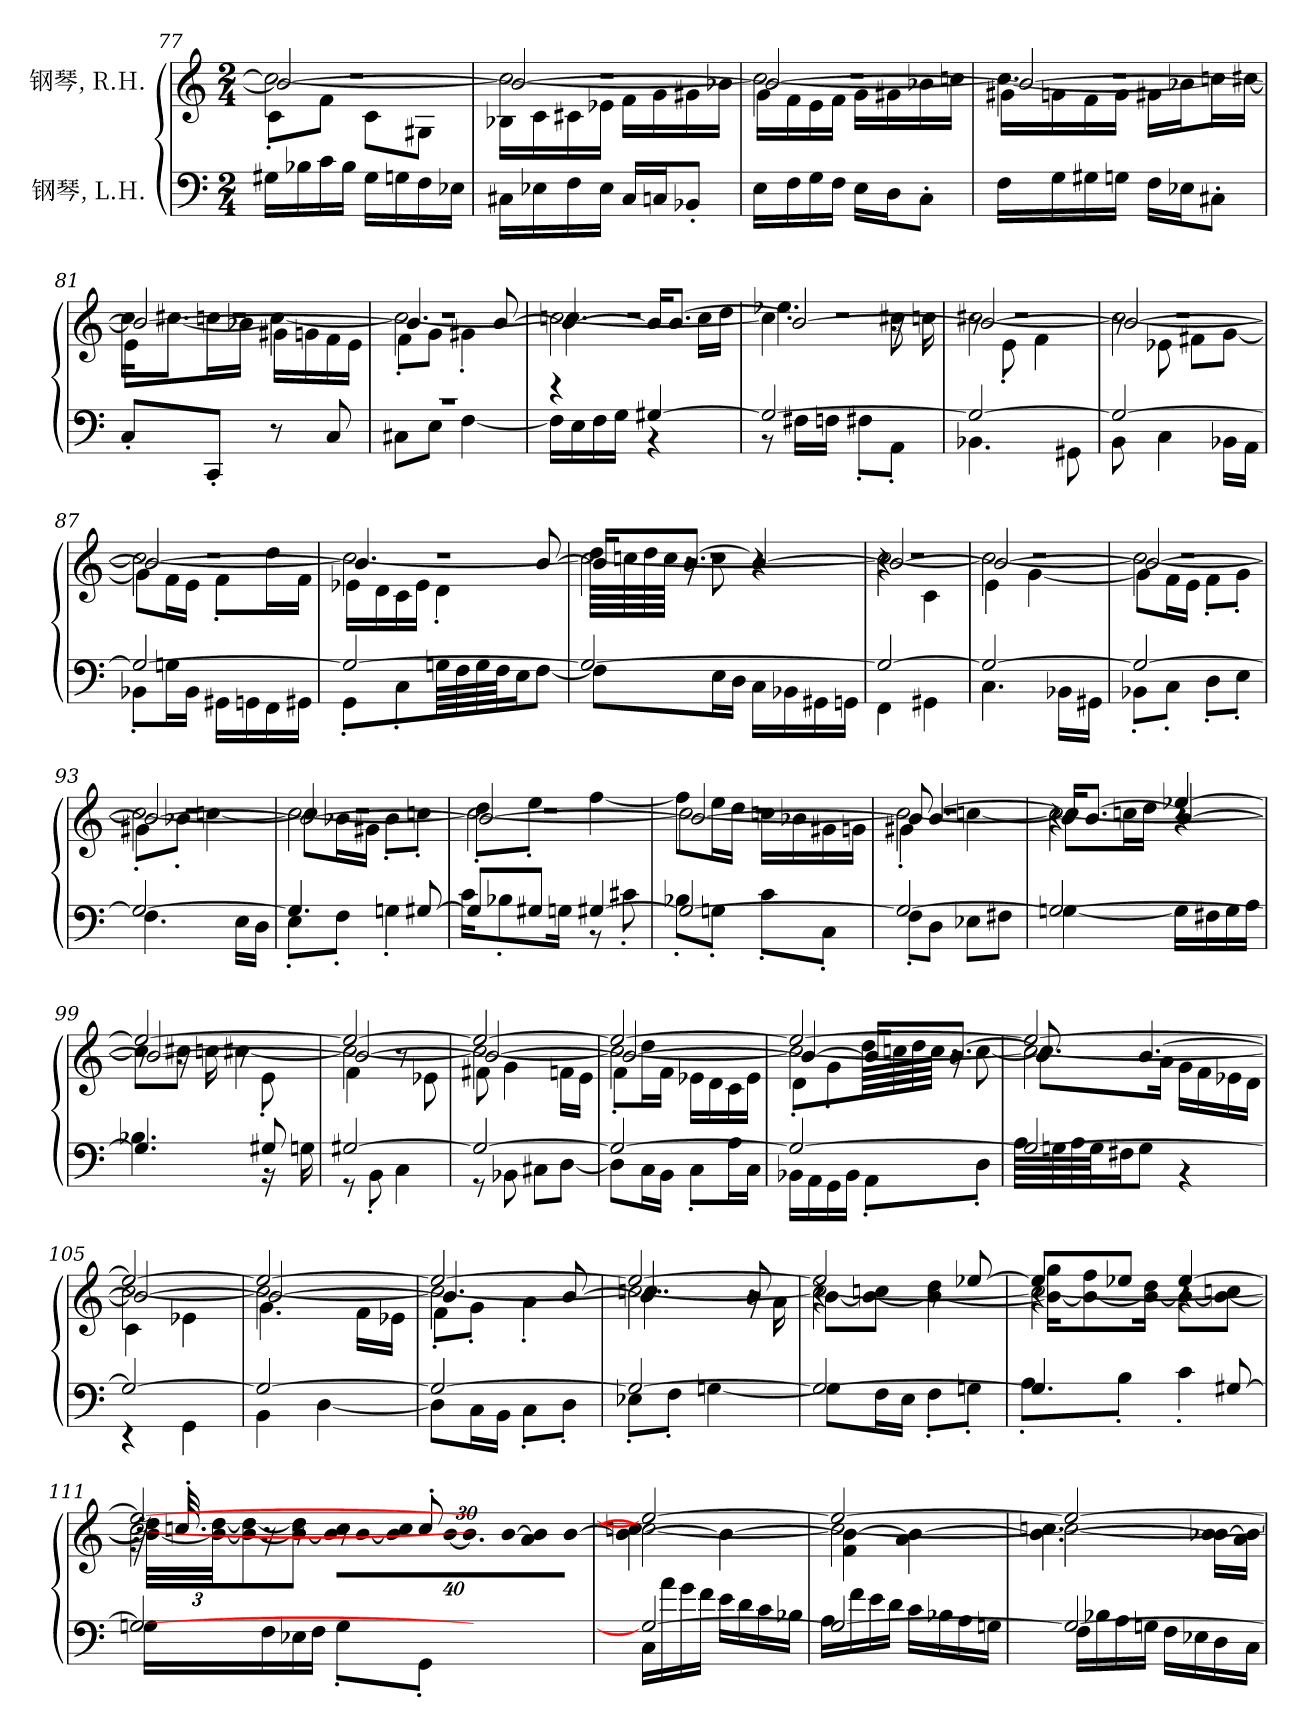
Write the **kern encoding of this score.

**kern	**kern
*part2	*part1
*staff2	*staff1
*I"钢琴, L.H.	*I"钢琴, R.H.
*clefF4	*clefG2
*k[]	*k[]
*M2/4	*M2/4
=77	=77
*	*^
*	*	*^
*	*	*	*^
16G#X\LL	2r	2cc#\_	2b/_	8c'\L
16B-X\	.	.	.	.
16c\	.	.	.	8f\J
16B-\JJ	.	.	.	.
16G#\LL	.	.	.	8c\L
16Gn\	.	.	.	.
16F\	.	.	.	8G#X\J
16E-X\JJ	.	.	.	.
=78	=78	=78	=78	=78
16C#X\LL	2r	2cc#\_	2b/_	16B-X\LL
16E-X\	.	.	.	16c\
16F\	.	.	.	16c#X\
16E-\JJ	.	.	.	16e-X\JJ
16C#/LL	.	.	.	16f\LL
16Cn/J	.	.	.	16g\
8BB-X'/J	.	.	.	16g#X\
.	.	.	.	16b-X\JJ
!!LO:LB:g=z	!!	!!	!!
=79	=79	=79	=79	=79
16E\LL	2r	2cc#\_	2b/_	16g\LL
16F\	.	.	.	16f\
16G\	.	.	.	16e\
16F\JJ	.	.	.	16f\JJ
16E\LL	.	.	.	16g\LL
16D\J	.	.	.	16g#X\
8C'\J	.	.	.	16b-X\
.	.	.	.	16ccn\JJ
=80	=80	=80	=80	=80
16F\LL	2r	4.cc#\_	2b/_	16g#X\LL
16G\	.	.	.	16gn\
16G#X\	.	.	.	16f\
16Gn\JJ	.	.	.	16g\JJ
16F\LL	.	.	.	16g#X\LL
16E-X\J	.	.	.	16b-X\J
8C#X'\J	.	16cc#\LL]	.	8ccn'\J
.	.	[16cc#X\JJ	.	.
=81	=81	=81	=81	=81
8C'/L	2r	16cc#\KL]	2b/_	8e'\L
.	.	[8.cc#X\J	.	.
8CC'/J	.	.	.	16ccn\L
.	.	.	.	16b-X\JJ
8r	.	4cc#\_	.	16g#X\LL
.	.	.	.	16gn\
8C/	.	.	.	16f\
.	.	.	.	16e\JJ
!!LO:PB:g=z	!!	!!	!!
=82	=82	=82	=82	=82
*^	*	*	*	*
2r	8C#X\L	2r	2cc#\_	4.b/]	8f'\L
.	8E\J	.	.	.	8g\J
.	[4F\	.	.	.	4g#X'\
.	.	.	.	[8b/	.
=83	=83	=83	=83	=83	=83
4r	16F\LL]	2r	2cc#\_	4b/_	4.ccn\
.	16E\	.	.	.	.
.	16F\	.	.	.	.
.	16G\JJ	.	.	.	.
[4G#X/	4r	.	.	16b/KL]	.
.	.	.	.	[8.b/J	.
.	.	.	.	.	16cc\LL
.	.	.	.	.	16dd\JJ
=84	=84	=84	=84	=84	=84
2G#/_	8r	2r	4.cc#\]	2b/_	4.ee-X\
.	16F#X\LL	.	.	.	.
.	16Fn\JJ	.	.	.	.
.	8F#X'\L	.	.	.	.
.	8AA'\J	.	8cc#X\	.	16r
.	.	.	.	.	16ccn\
=85	=85	=85	=85	=85	=85
2G#/_	4.BB-X\	2r	[2cc#X\	2b/_	8r
.	.	.	.	.	8e'\
.	.	.	.	.	4f\
.	8GG#X\	.	.	.	.
=86	=86	=86	=86	=86	=86
2G#/_	8BB\	2r	2cc#\_	2b/_	8r
.	4C\	.	.	.	8e-X\
.	.	.	.	.	8f#X\L
.	16BB-X\LL	.	.	.	[8g\J
.	16AA\JJ	.	.	.	.
!!LO:LB:g=z	!!	!!	!!
=87	=87	=87	=87	=87	=87
2G#/_	8BB-X'\L	2r	2cc#\_	2b/_	8g\L]
.	16Gn\L	.	.	.	16f\L
.	16BB-\JJ	.	.	.	16e\JJ
.	16GG#X\LL	.	.	.	8f'\L
.	16GGn\	.	.	.	.
.	16FF\	.	.	.	16dd\L
.	16GG#X\JJ	.	.	.	16f\JJ
=88	=88	=88	=88	=88	=88
2G#/_	8GG'\L	2r	2cc#\_	4.b/]	16e-X\LL
.	.	.	.	.	16d\
.	8C'\	.	.	.	16c\
.	.	.	.	.	16e-\JJ
.	64Gn\LLL	.	.	.	4d'\
.	64F\	.	.	.	.
.	64G\	.	.	.	.
.	64F\JJ	.	.	.	.
.	16E\J	.	.	.	.
.	[8F\J	.	.	[8b/	.
=89	=89	=89	=89	=89	=89
2G#/_	8F\L]	2r	2cc#\_	16b/KL]	64dd\LLLL
.	.	.	.	.	64ccn\
.	.	.	.	.	64dd\
.	.	.	.	.	64cc\JJJJ
.	.	.	.	[8.b/J	16r
.	16E\L	.	.	.	8cc\
.	16D\JJ	.	.	.	.
.	16C\LL	.	.	4b/_	4r
.	16BB-X\	.	.	.	.
.	16GG#X\	.	.	.	.
.	16GGn\JJ	.	.	.	.
=90	=90	=90	=90	=90	=90
2G#/_	4FF\	2r	2cc#\_	2b/_	4r
.	4GG#X\	.	.	.	4c\
!!LO:LB:g=z	!!	!!	!!
=91	=91	=91	=91	=91	=91
2G#/_	4.C\	2r	2cc#\_	2b/_	4e\
.	.	.	.	.	[4g\
.	16BB-X\LL	.	.	.	.
.	16GG#X\JJ	.	.	.	.
=92	=92	=92	=92	=92	=92
2G#/_	8BB-X'\L	2r	2cc#\_	2b/_	8g\L]
.	8C'\J	.	.	.	16f\L
.	.	.	.	.	16e\JJ
.	8D'\L	.	.	.	8f'\L
.	8E'\J	.	.	.	8g'\J
=93	=93	=93	=93	=93	=93
2G#/_	4.F\	2r	2cc#\_	2b/_	8g#X'\L
.	.	.	.	.	8b-X'\J
.	.	.	.	.	[4ccn\
.	16E\LL	.	.	.	.
.	16D\JJ	.	.	.	.
=94	=94	=94	=94	=94	=94
4.G#/]	8E'\L	2r	2cc#\_	2b/_	8cc\L]
.	8F'\J	.	.	.	16b-X\L
.	.	.	.	.	16g#X\JJ
.	4Gn'\	.	.	.	8b-'\L
[8G#X/	.	.	.	.	8ccn'\J
=95	=95	=95	=95	=95	=95
8G#/L]	16c\KL	2r	2cc#\_	2b/_	8dd'\L
.	8B-X'\	.	.	.	.
8G#X/J	.	.	.	.	8ee'\J
.	16Gn\Jk	.	.	.	.
[4G#X/	8r	.	.	.	[4ff\
.	8c#X'\	.	.	.	.
!!LO:LB:g=z	!!	!!	!!
=96	=96	=96	=96	=96	=96
2G#/_	8B-X'\L	2r	2cc#\_	2b/_	8ff\L]
.	8Gn'\J	.	.	.	16ee\L
.	.	.	.	.	16dd\JJ
.	8c'\L	.	.	.	16ccn\LL
.	.	.	.	.	16b-X\
.	8C'\J	.	.	.	16g#X\
.	.	.	.	.	16gn\JJ
=97	=97	=97	=97	=97	=97
2G#/_	8F'\L	2r	2cc#\_	8b/]	4g#X'\
.	8D\J	.	.	[4.b/	.
.	8E-X\L	.	.	.	[4ccn\
.	8F#X\J	.	.	.	.
=98	=98	=98	=98	=98	=98
2G#/_	[4Gn\	4r	2cc#\_	16b/KL]	8cc\L]
.	.	.	.	[8.b/J	.
.	.	.	.	.	16ccn\L
.	.	.	.	.	16dd\JJ
.	16G\LL]	[4ee-X/	.	4b/_	4r
.	16F#X\	.	.	.	.
.	16G\	.	.	.	.
.	16A\JJ	.	.	.	.
=99	=99	=99	=99	=99	=99
4.G#/]	4.B-X\	2ee-/_	8cc#\L]	2b/_	8r
.	.	.	8cc#X\J	.	16r
.	.	.	.	.	16ccn\
.	.	.	[4cc#X\	.	8r
8G#X/	16r	.	.	.	8e'\
.	16Gn\	.	.	.	.
!!LO:LB:g=z	!!	!!	!!
=100	=100	=100	=100	=100	=100
[2G#X/	8r	2ee-/_	2cc#\_	2b/_	4f\
.	8BB'\	.	.	.	.
.	4C\	.	.	.	8r
.	.	.	.	.	8e-X\
=101	=101	=101	=101	=101	=101
2G#/_	8r	2ee-/_	2cc#\_	2b/_	8f#X\
.	8BB-X\	.	.	.	4g\
.	8C#X\L	.	.	.	.
.	[8D\J	.	.	.	16fn\LL
.	.	.	.	.	16e\JJ
=102	=102	=102	=102	=102	=102
2G#/_	8D\L]	2ee-/_	2cc#\_	2b/_	8f'\L
.	16C\L	.	.	.	16dd\L
.	16BB\JJ	.	.	.	16f\JJ
.	8C'\L	.	.	.	16e-X\LL
.	.	.	.	.	16d\
.	16A\L	.	.	.	16c\
.	16C\JJ	.	.	.	16e-\JJ
=103	=103	=103	=103	=103	=103
2G#/_	16BB-X\LL	2ee-/_	2cc#\_	4b/_	8d'\L
.	16AA\	.	.	.	.
.	16GG\	.	.	.	8g'\
.	16BB-\JJ	.	.	.	.
.	8AA'\L	.	.	16b/KL]	64dd\LLL
.	.	.	.	.	64ccn\
.	.	.	.	.	64dd\
.	.	.	.	.	64cc\JJJJ
.	.	.	.	[8.b/J	16r
.	8D'\J	.	.	.	[8cc\
!!LO:LB:g=z	!!	!!	!!
=104	=104	=104	=104	=104	=104
2G#/_	64A\LLLL	2ee-/_	2cc#\_	8b/]	8.cc\L]
.	64Gn\	.	.	.	.
.	64A\	.	.	.	.
.	64G\JJ	.	.	.	.
.	16F#X\J	.	.	.	.
.	8G\J	.	.	[4.b/	.
.	.	.	.	.	16a\Jk
.	4r	.	.	.	16g\LL
.	.	.	.	.	16f\
.	.	.	.	.	16e-X\
.	.	.	.	.	16d\JJ
=105	=105	=105	=105	=105	=105
2G#/_	4r	2ee-/_	2cc#\_	2b/_	4c\
.	4GG\	.	.	.	4e-X\
=106	=106	=106	=106	=106	=106
2G#/_	4BB\	2ee-/_	2cc#\_	2b/_	4.g\
.	[4D\	.	.	.	.
.	.	.	.	.	16f\LL
.	.	.	.	.	16e-X\JJ
=107	=107	=107	=107	=107	=107
2G#/_	8D\L]	2ee-/_	2cc#\_	4.b/]	8f'\L
.	16C\L	.	.	.	8g'\J
.	16BB\JJ	.	.	.	.
.	8C'\L	.	.	.	4a'\
.	8D'\J	.	.	[8b/	.
=108	=108	=108	=108	=108	=108
2G#/_	8E-X'\L	2ee-/_	2cc#\_	4.b/]	4.ccn\
.	8F'\J	.	.	.	.
.	[4Gn\	.	.	.	.
.	.	.	.	8b/	16r
.	.	.	.	.	16a\
!!LO:PB:g=z	!!	!!	!!
=109	=109	=109	=109	=109	=109
2G#/_	8G\L]	2ee-/]	2cc#\_	4r	[8b\L
.	16F\L	.	.	.	8b\_ 8ccn\J
.	16E\JJ	.	.	.	.
.	8F'\L	.	.	8r	4b\_ 4dd\
.	8Gn'\J	.	.	[8ee-X/	.
=110	=110	=110	=110	=110	=110
4.G#/]	8A'\L	4r	2cc#\_	8ee-/L]	16b\_ 16gg\KL
.	.	.	.	.	8b\_ 8ff\
.	8B'\J	.	.	8ee-X/J	.
.	.	.	.	.	16b\_ 16dd\Jk
.	4c'\	[4ee-/	.	4r	8b\L_
[8G#X/	.	.	.	.	8b\_ 8ccn\J
=111	=111	=111	=111	=111	=111
*	*	*	*	*	*Xbrackettup
2G#/_	16Gn\LL	2ee-/_	2cc#\_	64r	48b\_ 48dd\LLL
.	.	.	.	32.ccn'/	.
.	.	.	.	.	48b\_ [48dd\JJ
.	.	.	.	.	12b\_ 12dd\_
.	16F\	.	.	16r	.
.	16E-X\	.	.	8r	8b\_ 8dd\]J
.	16F\JJ	.	.	.	.
!	!	!	!	!	!LO:N:vis=32
.	8G'\L	.	.	8r	640%23b\] 640%23cc\LLL
!	!	!	!	!	!LO:N:vis=256%9
.	.	.	.	.	[960%17b\K
!	!	!	!	!	!LO:N:vis=32
.	.	.	.	.	640%23b\] 640%23cc\
!	!	!	!	!	!LO:N:vis=256%9
.	.	.	.	.	[960%17b\K
!	!	!	!	!	!LO:N:vis=32.
.	.	.	.	.	1920%103b\]
.	8GG'\J	.	.	8cc'/	.
!	!	!	!	!	!LO:N:vis=256%9
.	.	.	.	.	[960%17b\K
!	!	!	!	!	!LO:N:vis=32
.	.	.	.	.	640%23a\ 640%23b\]
!	!	!	!	!	!LO:N:vis=32
.	.	.	.	.	[640%23b\JJJ
1920ryy	1920ryy	1920ryy	1920ryy	1920ryy	.
*	*	*	*	*v	*v
!!LO:LB:g=z
=112	=112	=112	=112	=112
2G#/_	16C\LL	2ee-/_	2cc#\_	4b\_ 4ccn\
.	16a\	.	.	.
.	16g\	.	.	.
.	16f\JJ	.	.	.
.	16e\LL	.	.	4b\_
.	16d\	.	.	.
.	16c\	.	.	.
.	16B-X\JJ	.	.	.
=113	=113	=113	=113	=113
2G#/_	16A\LL	2ee-/_	2cc#\_	4f\ 4b\_
.	16f\	.	.	.
.	16e\	.	.	.
.	16d\JJ	.	.	.
.	16c\LL	.	.	4a\ 4b\_
.	16B-X\	.	.	.
.	16A\	.	.	.
.	16Gn\JJ	.	.	.
=114	=114	=114	=114	=114
2G#/_	16F\LL	2ee-/_	2cc#\_	4.b\_ 4.ccn\
.	16B-X\	.	.	.
.	16A\	.	.	.
.	16Gn\JJ	.	.	.
.	16F\LL	.	.	.
.	16E-X\	.	.	.
.	16D\	.	.	16b-X\ 16b\_LL
.	16C\JJ	.	.	16a\ 16b\_JJ
*v	*v	*	*	*
*	*v	*v	*v
=	=
*-	*-
